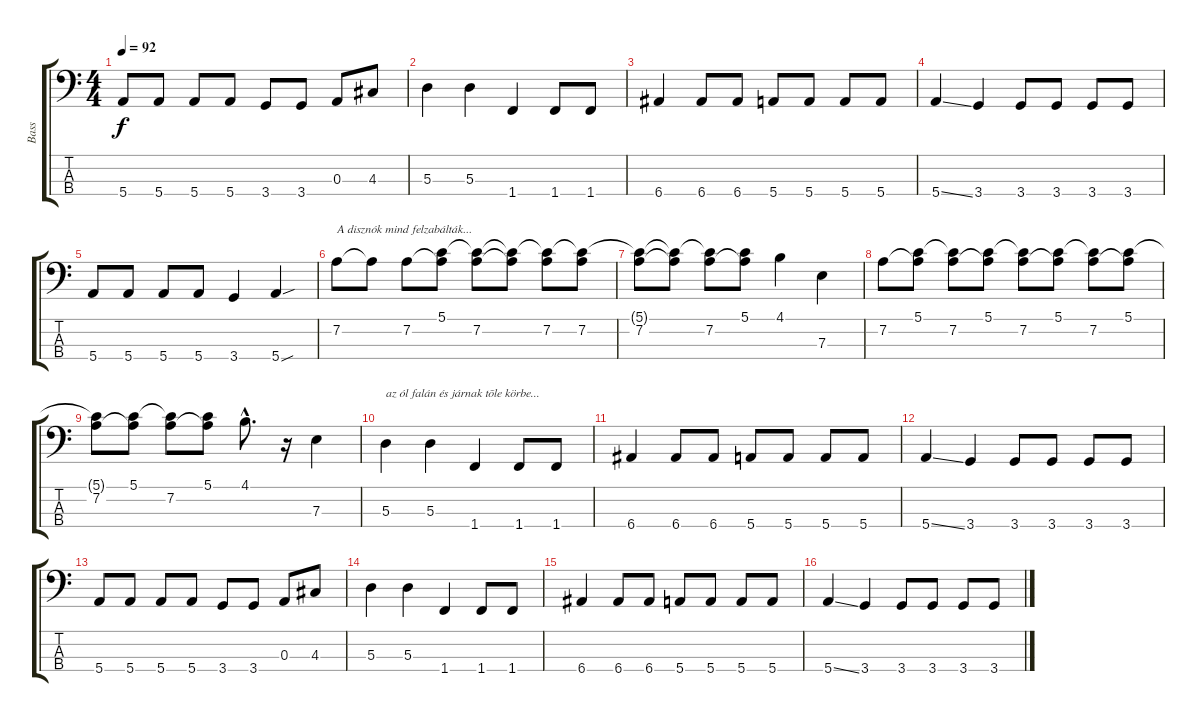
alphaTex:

\track ("Bass" "Bass") {instrument fretlessbass}
\staff {score tabs}
\tuning (G2 D2 A1 E1) {hide}
\ts (4 4)
\tempo 92
\clef f4
\ks c
5.4.8{dy f} 5.4.8 5.4.8 5.4.8 3.4.8 3.4.8 0.3.8 4.3.8 |
5.3.4 5.3.4 1.4.4 1.4.8 1.4.8 |
6.4.4 6.4.8 6.4.8 5.4.8 5.4.8 5.4.8 5.4.8 |
5.4{ss}.4 3.4.4 3.4.8 3.4.8 3.4.8 3.4.8 |
5.4.8 5.4.8 5.4.8 5.4.8 3.4.4 5.4{sou}.4 |
7.2.8{txt "A disznók mind felzabálták..."} 7.2{t}.8 7.2.8 (5.1 7.2{t}).8 (5.1{t} 7.2).8 (5.1{t} 7.2{t}).8 (5.1{t} 7.2).8 (5.1{t} 7.2).8 |
(5.1{t} 7.2).8 (5.1{t} 7.2{t}).8 (5.1{t} 7.2).8 (5.1 7.2{t}).8 4.1.4 7.3.4 |
7.2.8 (5.1 7.2{t}).8 (5.1{t} 7.2).8 (5.1 7.2{t}).8 (5.1{t} 7.2).8 (5.1 7.2{t}).8 (5.1{t} 7.2).8 (5.1 7.2{t}).8 |
(5.1{t} 7.2).8 (5.1 7.2{t}).8 (5.1{t} 7.2).8 (5.1 7.2{t}).8 4.1{hac}.8{d} r.16 7.3.4 |
5.3.4{txt "az ól falán és járnak tõle körbe..."} 5.3.4 1.4.4 1.4.8 1.4.8 |
6.4.4 6.4.8 6.4.8 5.4.8 5.4.8 5.4.8 5.4.8 |
5.4{ss}.4 3.4.4 3.4.8 3.4.8 3.4.8 3.4.8 |
5.4.8 5.4.8 5.4.8 5.4.8 3.4.8 3.4.8 0.3.8 4.3.8 |
5.3.4 5.3.4 1.4.4 1.4.8 1.4.8 |
6.4.4 6.4.8 6.4.8 5.4.8 5.4.8 5.4.8 5.4.8 |
5.4{ss}.4 3.4.4 3.4.8 3.4.8 3.4.8 3.4.8
